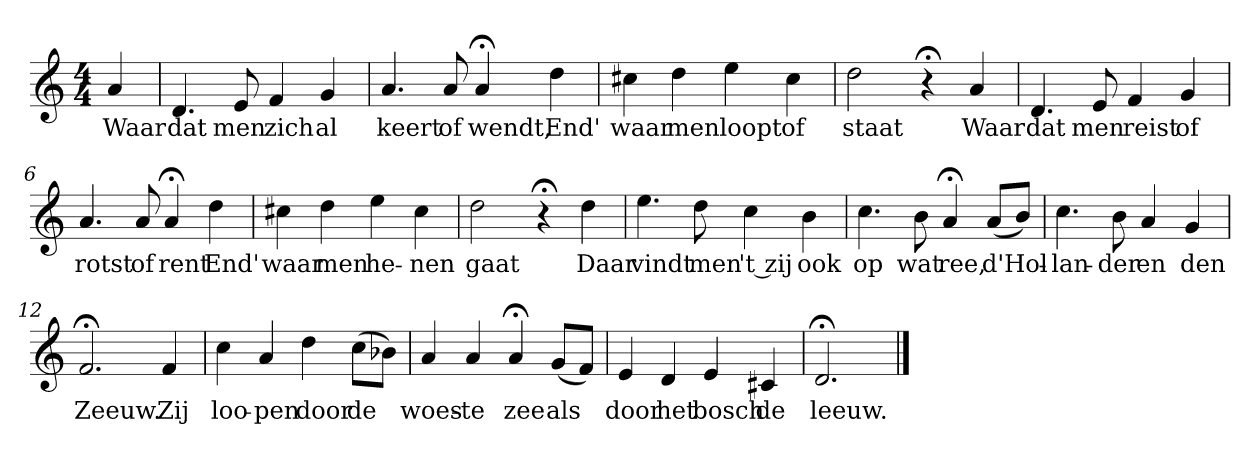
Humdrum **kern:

**kern	**text
*part1	*part1
*staff1	*staff1
*k[]	*
*D:dor	*
*M4/4	*
*MM120	*
=	=
4a	Waar
=1	=1
4.d	dat
8e	men
4f	zich
4g	al
=2	=2
4.a	keert
8a	of
4a;<	wendt,
4dd	End'
=3	=3
4cc#X	waar
4dd	men
4ee	loopt
4cc#	of
=4	=4
2dd	staat
4r;<	.
4a	Waar
=5	=5
4.d	dat
8e	men
4f	reist
4g	of
=6	=6
4.a	rotst
8a	of
4a;<	rent
4dd	End'
=7	=7
4cc#X	waar
4dd	men
4ee	he-
4cc#	-nen
=8	=8
2dd	gaat
4r;<	.
4dd	Daar
=9	=9
4.ee	vindt
8dd	men
4cc	't zij
4b	ook
=10	=10
4.cc	op
8b	wat
4a;<	ree,
(8aL	d'Hol-
8bJ)	.
=11	=11
4.cc	-lan-
8b	-der
4a	en
4g	den
=12	=12
2.f;<	Zeeuw.
4f	Zij
=13	=13
4cc	loo-
4a	-pen
4dd	door
(8ccL	de
8b-XJ)	.
=14	=14
4a	woes-
4a	-te
4a;<	zee
(8gL	als
8fJ)	.
=15	=15
4e	door
4d	het
4e	bosch
4c#X	de
=16	=16
2.d;<	leeuw.
==	==
*-	*-
